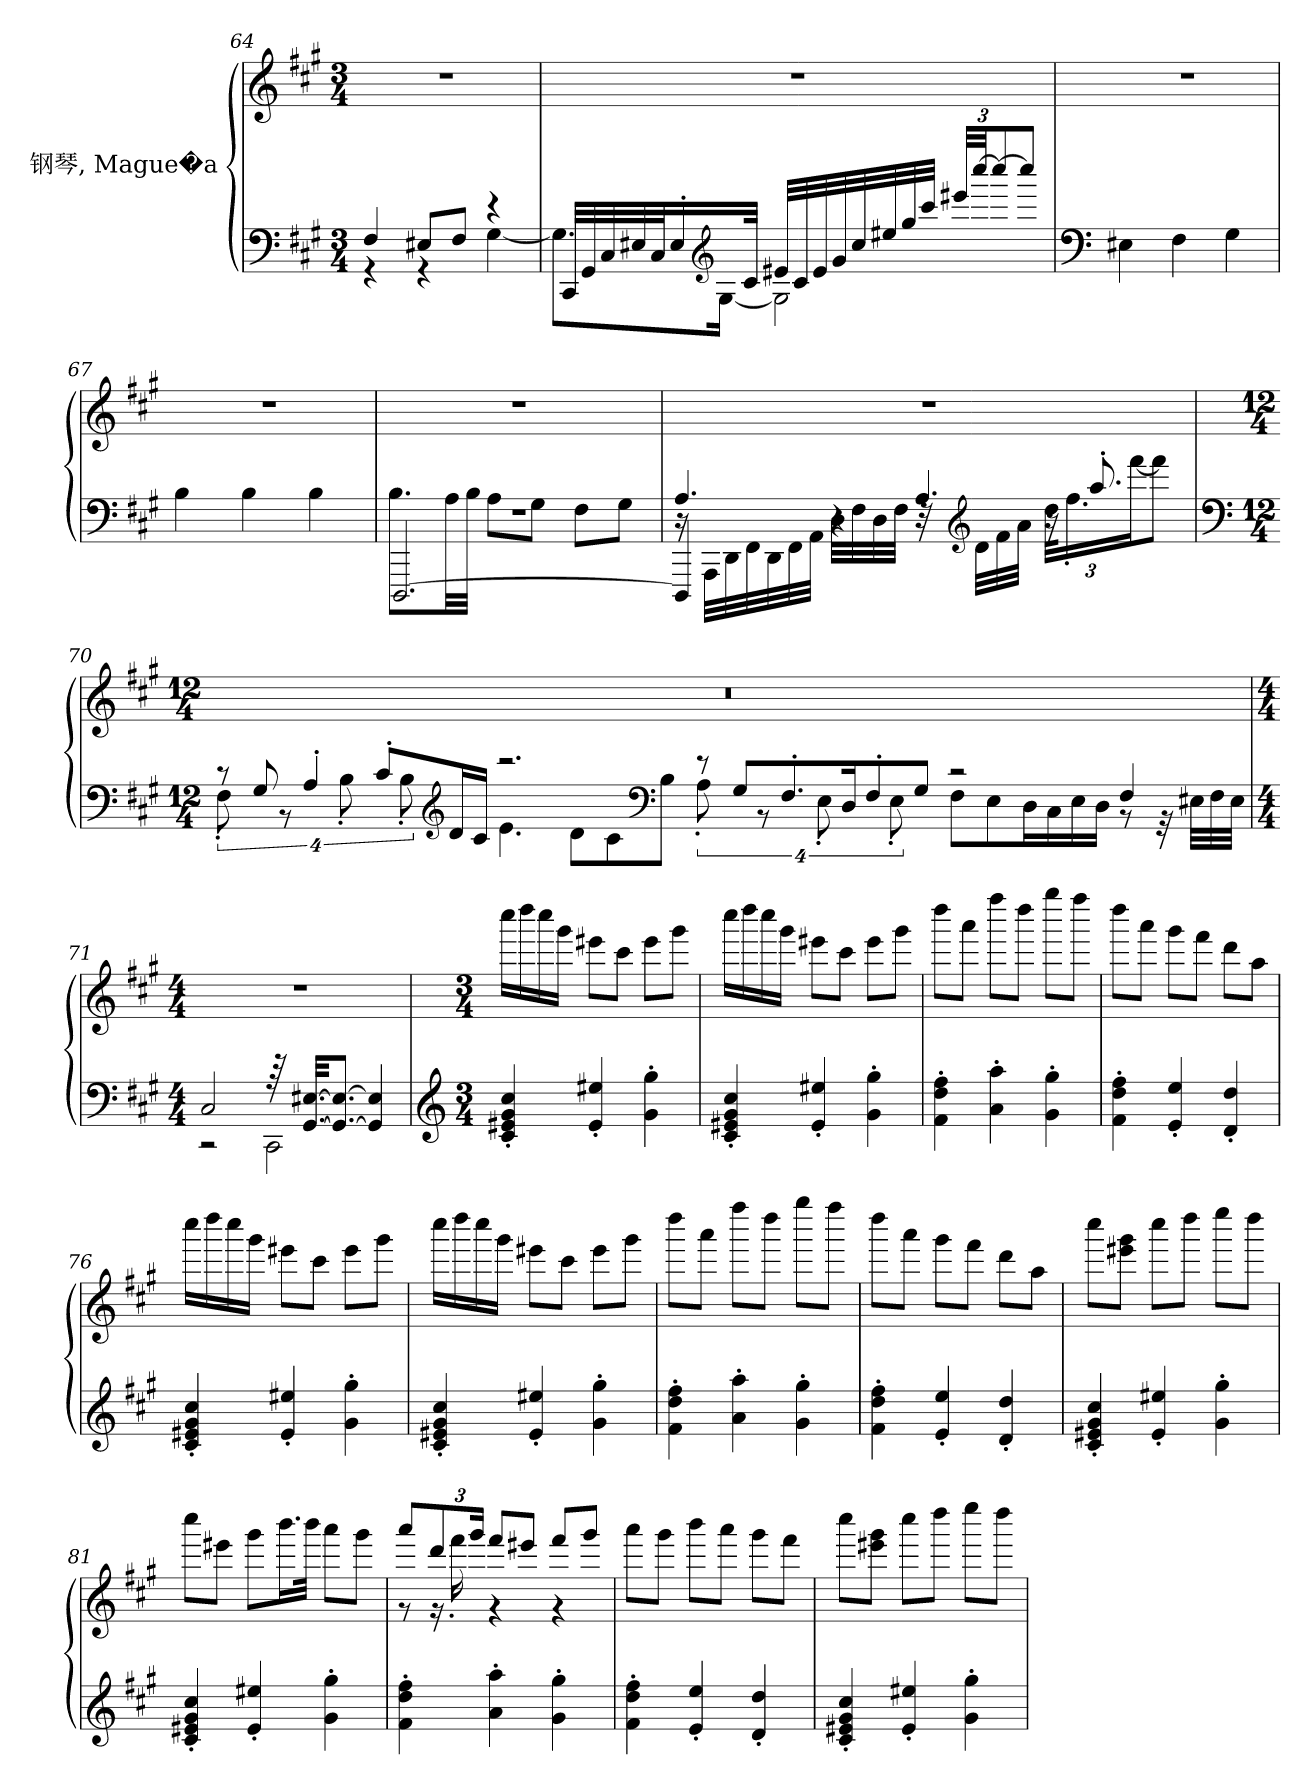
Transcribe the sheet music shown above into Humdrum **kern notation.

**kern	**kern
*part1	*part1
*staff2	*staff1
*I"钢琴, Mague�a	*
*clefF4	*clefG2
*k[f#c#g#]	*k[f#c#g#]
*M3/4	*M3/4
=64	=64
*^	*
4F#/	4r	2.r
8E#X/L	4r	.
8F#/J	.	.
4r	[4G#\	.
!!LO:LB:g=z
=65	=65	=65
32CC#/LLL	8.G#\L]	2.r
32GG#/	.	.
32C#/	.	.
32E#X/	.	.
32C#/J	.	.
16E#'/	.	.
*clefG2	*	*
.	[16G#\Jk	.
32c#/JJk	.	.
32e#X/LLL	2G#\]	.
32c#/	.	.
32e#/	.	.
32g#/	.	.
32cc#/	.	.
32ee#X/	.	.
32gg#/	.	.
32ccc#/JJJ	.	.
*Xbrackettup	*	*
48eee#X/LLL	.	.
[48cccc#/JJ	.	.
12cccc#/_	.	.
8cccc#/J]	.	.
*v	*v	*
=66	=66
*clefF4	*
4E#X\	2.r
4F#\	.
4G#\	.
=67	=67
4B\	2.r
4B\	.
4B\	.
!!LO:LB:g=z
=68	=68
*^	*
*	*^	*
2.r	8.B\L	[2.DDD/	2.r
.	32A\LL	.	.
.	32B\JJJ	.	.
.	8A\L	.	.
.	8G#\J	.	.
.	8F#\L	.	.
.	8G#\J	.	.
=69	=69	=69	=69
*	*	*	*MM57
4.A/	16r	4DDD/]	2.r
.	32AAA\LLL	.	.
.	32DD\	.	.
.	32FF#\	.	.
.	32DD\	.	.
.	32FF#\	.	.
.	32AA\JJJ	.	.
.	32D\LLL	4r	.
.	32F#\	.	.
.	32D\	.	.
.	32F#\JJJ	.	.
4.A/	32r	.	.
*clefG2	*	*	*
.	32d\LLL	.	.
.	32f#\	.	.
.	32a\JJJ	.	.
.	48dd\KLL	16r	.
.	24.ff#'\	.	.
.	.	8.aa'/	.
.	[24fff#\J	.	.
.	8fff#\J]	.	.
*v	*v	*v	*
!!LO:PB:g=z
=70	=70
*clefF4	*
*M12/4	*M12/4
*^	*
*	*brackettup	*
*v	*v	*
*	*MM103
*^	*
8r	16%3F#'\	0.r
8G#/	.	.
.	16%3r	.
4A'/	.	.
.	16%3B'\	.
8c#'/L	.	.
.	16%3B'\	.
*clefG2	*	*
16d/L	.	.
16c#/JJ	.	.
2.r	4.e\	.
.	8d\L	.
.	8c#\	.
*clefF4	*	*
.	8B\J	.
8r	16%3A'\	.
8G#/L	.	.
.	16%3r	.
8.F#'/	.	.
.	16%3E'\	.
16D/K	.	.
8F#'/	.	.
.	16%3E'\	.
8G#/J	.	.
2r	8F#\L	.
.	8E\	.
.	16D\L	.
.	16C#\	.
.	16E\	.
.	16D\JJ	.
4F#/	8r	.
.	32r	.
.	32E#X\LLL	.
.	32F#\	.
.	32E#\JJJ	.
!!LO:LB:g=z
=71	=71	=71
*M4/4	*	*M4/4
*	*	*MM59
2C#/	2r	1r
64r	2CC#\	.
[32.GG#/ [32.E#X/KKL	.	.
8.GG#/_ 8.E#/_J	.	.
4GG#/] 4E#/]	.	.
*v	*v	*
=72	=72
*clefG2	*
*M3/4	*M3/4
*	*MM96
4c#/' 4e#X/' 4g#/' 4cc#/'	16cccc#\LL
.	16dddd\
.	16cccc#\
.	16ggg#\JJ
4e#/' 4ee#X/'	8eee#X\L
.	8ccc#\J
4g#\' 4gg#\'	8eee#\L
.	8ggg#\J
=73	=73
4c#/' 4e#X/' 4g#/' 4cc#/'	16cccc#\LL
.	16dddd\
.	16cccc#\
.	16ggg#\JJ
4e#/' 4ee#X/'	8eee#X\L
.	8ccc#\J
4g#\' 4gg#\'	8eee#\L
.	8ggg#\J
!!LO:LB:g=z
=74	=74
4f#\' 4dd\' 4ff#\'	8dddd\L
.	8aaa\J
4a\' 4aa\'	8ffff#\L
.	8dddd\J
4g#\' 4gg#\'	8gggg#\L
.	8ffff#\J
=75	=75
4f#\' 4dd\' 4ff#\'	8dddd\L
*	*MM145
.	8aaa\J
*	*MM146
4e/' 4ee/'	8ggg#\L
*	*MM147
.	8fff#\J
*	*MM148
4d/' 4dd/'	8ddd\L
.	8aa\J
=76	=76
4c#/' 4e#X/' 4g#/' 4cc#/'	16cccc#\LL
.	16dddd\
.	16cccc#\
.	16ggg#\JJ
4e#/' 4ee#X/'	8eee#X\L
.	8ccc#\J
4g#\' 4gg#\'	8eee#\L
.	8ggg#\J
=77	=77
4c#/' 4e#X/' 4g#/' 4cc#/'	16cccc#\LL
.	16dddd\
.	16cccc#\
.	16ggg#\JJ
4e#/' 4ee#X/'	8eee#X\L
.	8ccc#\J
4g#\' 4gg#\'	8eee#\L
.	8ggg#\J
!!LO:LB:g=z
=78	=78
4f#\' 4dd\' 4ff#\'	8dddd\L
.	8aaa\J
4a\' 4aa\'	8ffff#\L
.	8dddd\J
4g#\' 4gg#\'	8gggg#\L
.	8ffff#\J
=79	=79
4f#\' 4dd\' 4ff#\'	8dddd\L
.	8aaa\J
4e/' 4ee/'	8ggg#\L
.	8fff#\J
4d/' 4dd/'	8ddd\L
.	8aa\J
=80	=80
4c#/' 4e#X/' 4g#/' 4cc#/'	8cccc#\L
.	8eee#X\ 8ggg#\J
4e#/' 4ee#X/'	8cccc#\L
.	8dddd\J
4g#\' 4gg#\'	8eeee\L
.	8dddd\J
=81	=81
4c#/' 4e#X/' 4g#/' 4cc#/'	8cccc#\L
.	8eee#X\J
4e#/' 4ee#X/'	8ggg#\L
.	16.bbb\L
.	32bbb\JJk
4g#\' 4gg#\'	8aaa\L
.	8ggg#\J
!!LO:LB:g=z
=82	=82
*	*^
4f#\' 4dd\' 4ff#\'	8aaa/L	8r
*	*Xbrackettup	*
.	12ddd/	16r
.	.	16fff#'\
.	24ggg#/Jk	.
4a\' 4aa\'	8fff#/L	4r
.	8eee#X/J	.
4g#\' 4gg#\'	8fff#/L	4r
.	8ggg#/J	.
*	*v	*v
=83	=83
4f#\' 4dd\' 4ff#\'	8aaa\L
.	8ggg#\J
4e/' 4ee/'	8bbb\L
.	8aaa\J
4d/' 4dd/'	8ggg#\L
.	8fff#\J
=84	=84
4c#/' 4e#X/' 4g#/' 4cc#/'	8cccc#\L
.	8eee#X\ 8ggg#\J
4e#/' 4ee#X/'	8cccc#\L
.	8dddd\J
4g#\' 4gg#\'	8eeee\L
.	8dddd\J
=	=
*-	*-
